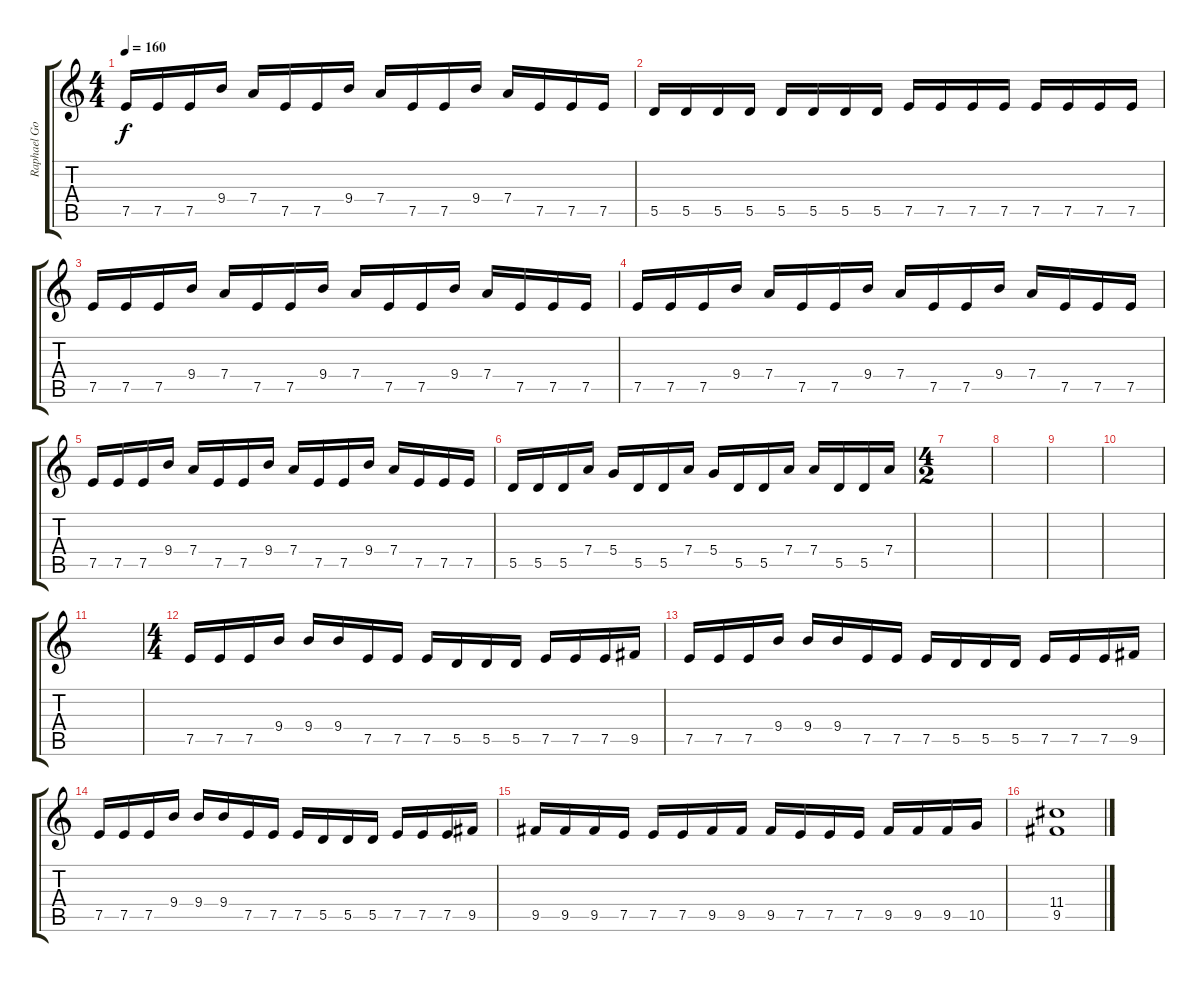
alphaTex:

\track ("Raphael Godoy" "Raphael Go") {instrument overdrivenguitar}
\staff {score tabs}
\tuning (E4 B3 G3 D3 A2 E2) {hide}
\ts (4 4)
\tempo 160
\clef g2
\ks c
7.5.16{dy f} 7.5.16 7.5.16 9.4.16 7.4.16 7.5.16 7.5.16 9.4.16 7.4.16 7.5.16 7.5.16 9.4.16 7.4.16 7.5.16 7.5.16 7.5.16 |
5.5.16 5.5.16 5.5.16 5.5.16 5.5.16 5.5.16 5.5.16 5.5.16 7.5.16 7.5.16 7.5.16 7.5.16 7.5.16 7.5.16 7.5.16 7.5.16 |
7.5.16 7.5.16 7.5.16 9.4.16 7.4.16 7.5.16 7.5.16 9.4.16 7.4.16 7.5.16 7.5.16 9.4.16 7.4.16 7.5.16 7.5.16 7.5.16 |
7.5.16 7.5.16 7.5.16 9.4.16 7.4.16 7.5.16 7.5.16 9.4.16 7.4.16 7.5.16 7.5.16 9.4.16 7.4.16 7.5.16 7.5.16 7.5.16 |
7.5.16 7.5.16 7.5.16 9.4.16 7.4.16 7.5.16 7.5.16 9.4.16 7.4.16 7.5.16 7.5.16 9.4.16 7.4.16 7.5.16 7.5.16 7.5.16 |
5.5.16 5.5.16 5.5.16 7.4.16 5.4.16 5.5.16 5.5.16 7.4.16 5.4.16 5.5.16 5.5.16 7.4.16 7.4.16 5.5.16 5.5.16 7.4.16 |
\ts (4 2)
|
|
|
|
|
\ts (4 4)
7.5.16 7.5.16 7.5.16 9.4.16 9.4.16 9.4.16 7.5.16 7.5.16 7.5.16 5.5.16 5.5.16 5.5.16 7.5.16 7.5.16 7.5.16 9.5.16 |
7.5.16 7.5.16 7.5.16 9.4.16 9.4.16 9.4.16 7.5.16 7.5.16 7.5.16 5.5.16 5.5.16 5.5.16 7.5.16 7.5.16 7.5.16 9.5.16 |
7.5.16 7.5.16 7.5.16 9.4.16 9.4.16 9.4.16 7.5.16 7.5.16 7.5.16 5.5.16 5.5.16 5.5.16 7.5.16 7.5.16 7.5.16 9.5.16 |
9.5.16 9.5.16 9.5.16 7.5.16 7.5.16 7.5.16 9.5.16 9.5.16 9.5.16 7.5.16 7.5.16 7.5.16 9.5.16 9.5.16 9.5.16 10.5.16 |
(11.4 9.5).1
